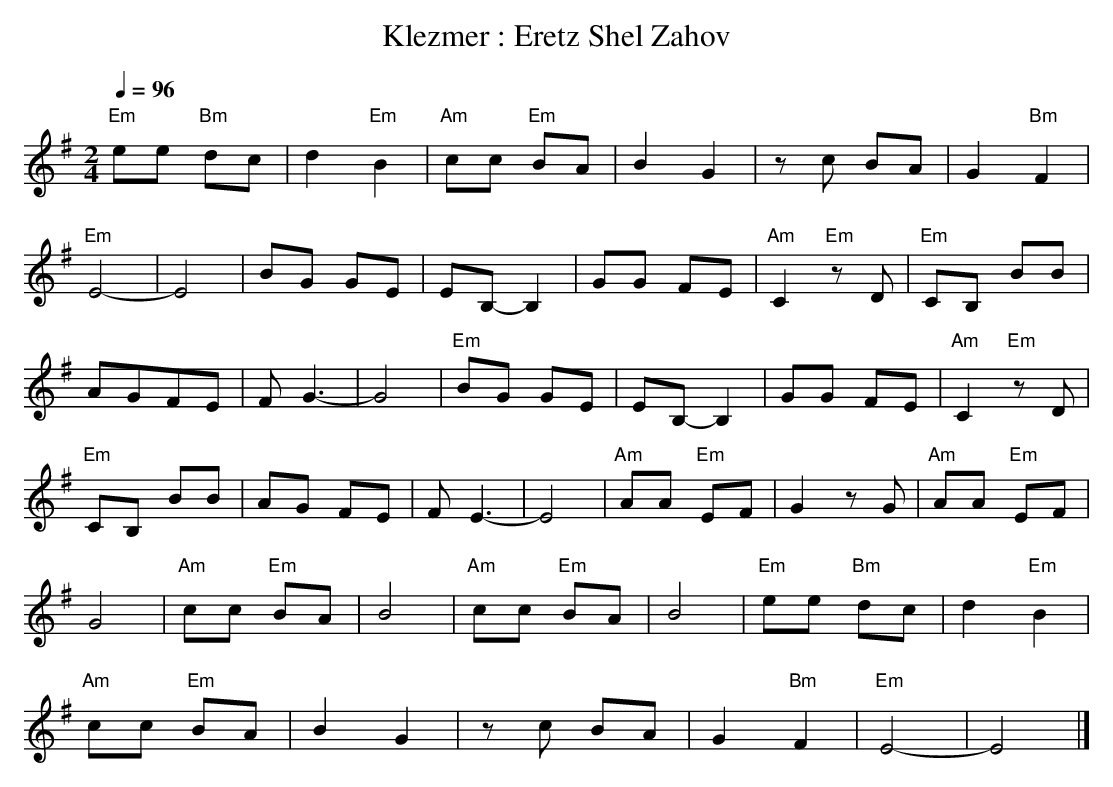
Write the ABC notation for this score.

X:1
T:Klezmer : Eretz Shel Zahov
L:1/8
M:2/4
Q:1/4=96
K:Em treble
"Em"ee "Bm"dc | d2 "Em"B2  | "Am"cc "Em"BA | B2 G2 | z c BA | G2 "Bm"F2 |
"Em" E4- | E4 | BG GE | EB,-B,2 | GG FE | "Am"C2 "Em"z D | "Em"CB, BB |
AGFE | FG3- | G4 | "Em"BG GE | EB,-B,2 | GG FE | "Am"C2 "Em"z D |
"Em"CB, BB | AG FE | F E3- | E4 | "Am"AA "Em"EF | G2 z G | "Am"AA "Em"EF |
G4 | "Am"cc "Em"BA | B4 | "Am"cc "Em"BA | B4 | "Em"ee "Bm"dc |d2 "Em"B2 |
"Am"cc "Em"BA | B2 G2 | z c BA | G2 "Bm"F2 | "Em"E4- | E4 |]
